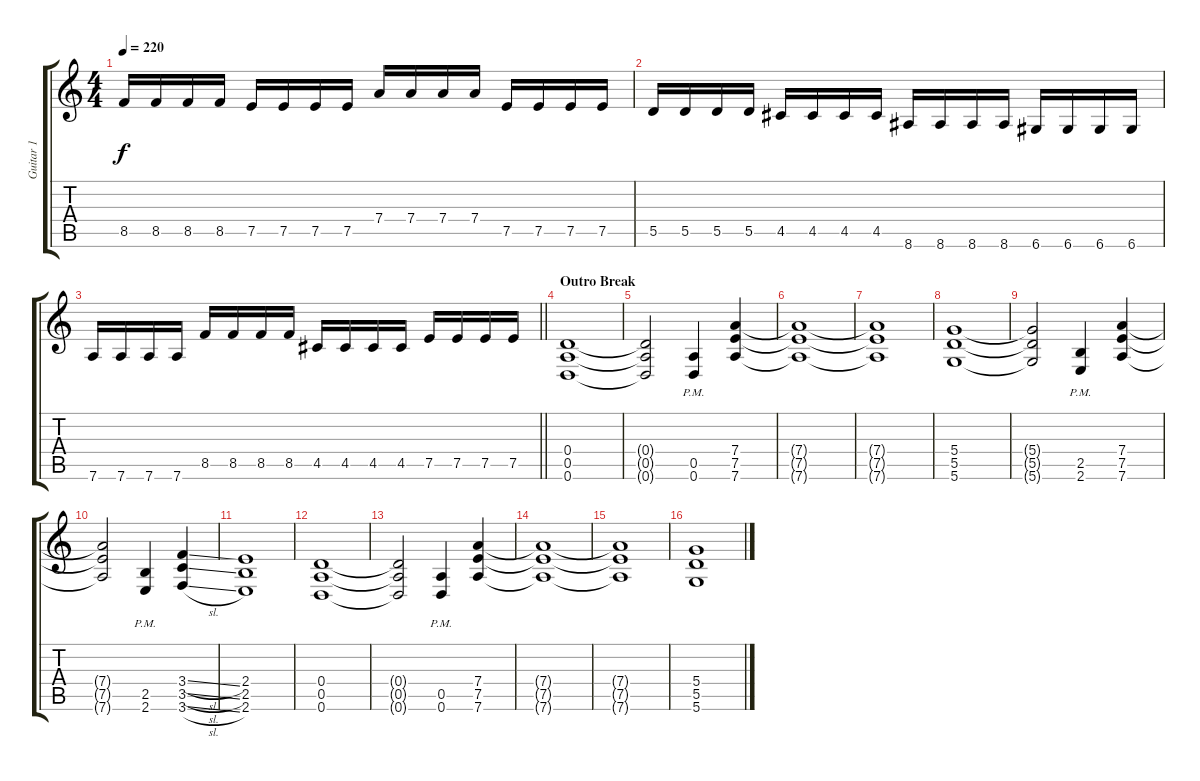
\track ("Guitar 1" "Guitar 1") {instrument distortionguitar}
\staff {score tabs}
\tuning (E4 B3 G3 D3 A2 D2) {hide}
\ts (4 4)
\tempo 220
\clef g2
\ks c
8.5.16{dy f} 8.5.16 8.5.16 8.5.16 7.5.16 7.5.16 7.5.16 7.5.16 7.4.16 7.4.16 7.4.16 7.4.16 7.5.16 7.5.16 7.5.16 7.5.16 |
5.5.16 5.5.16 5.5.16 5.5.16 4.5.16 4.5.16 4.5.16 4.5.16 8.6.16 8.6.16 8.6.16 8.6.16 6.6.16 6.6.16 6.6.16 6.6.16 |
\barLineRight lightlight
7.6.16 7.6.16 7.6.16 7.6.16 8.5.16 8.5.16 8.5.16 8.5.16 4.5.16 4.5.16 4.5.16 4.5.16 7.5.16 7.5.16 7.5.16 7.5.16 |
\section ("" "Outro Break")
(0.4 0.5 0.6).1 |
(0.4{t} 0.5{t} 0.6{t}).2 (0.5{pm} 0.6{pm}).4 (7.4 7.5 7.6).4 |
(7.4{t} 7.5{t} 7.6{t}).1 |
(7.4{t} 7.5{t} 7.6{t}).1 |
(5.4 5.5 5.6).1 |
(5.4{t} 5.5{t} 5.6{t}).2 (2.5{pm} 2.6{pm}).4 (7.4 7.5 7.6).4 |
(7.4{t} 7.5{t} 7.6{t}).2 (2.5{pm} 2.6{pm}).4 (3.4{sl} 3.5{sl} 3.6{sl}).4 |
(2.4 2.5 2.6).1 |
(0.4 0.5 0.6).1 |
(0.4{t} 0.5{t} 0.6{t}).2 (0.5{pm} 0.6{pm}).4 (7.4 7.5 7.6).4 |
(7.4{t} 7.5{t} 7.6{t}).1 |
(7.4{t} 7.5{t} 7.6{t}).1 |
(5.4 5.5 5.6).1
